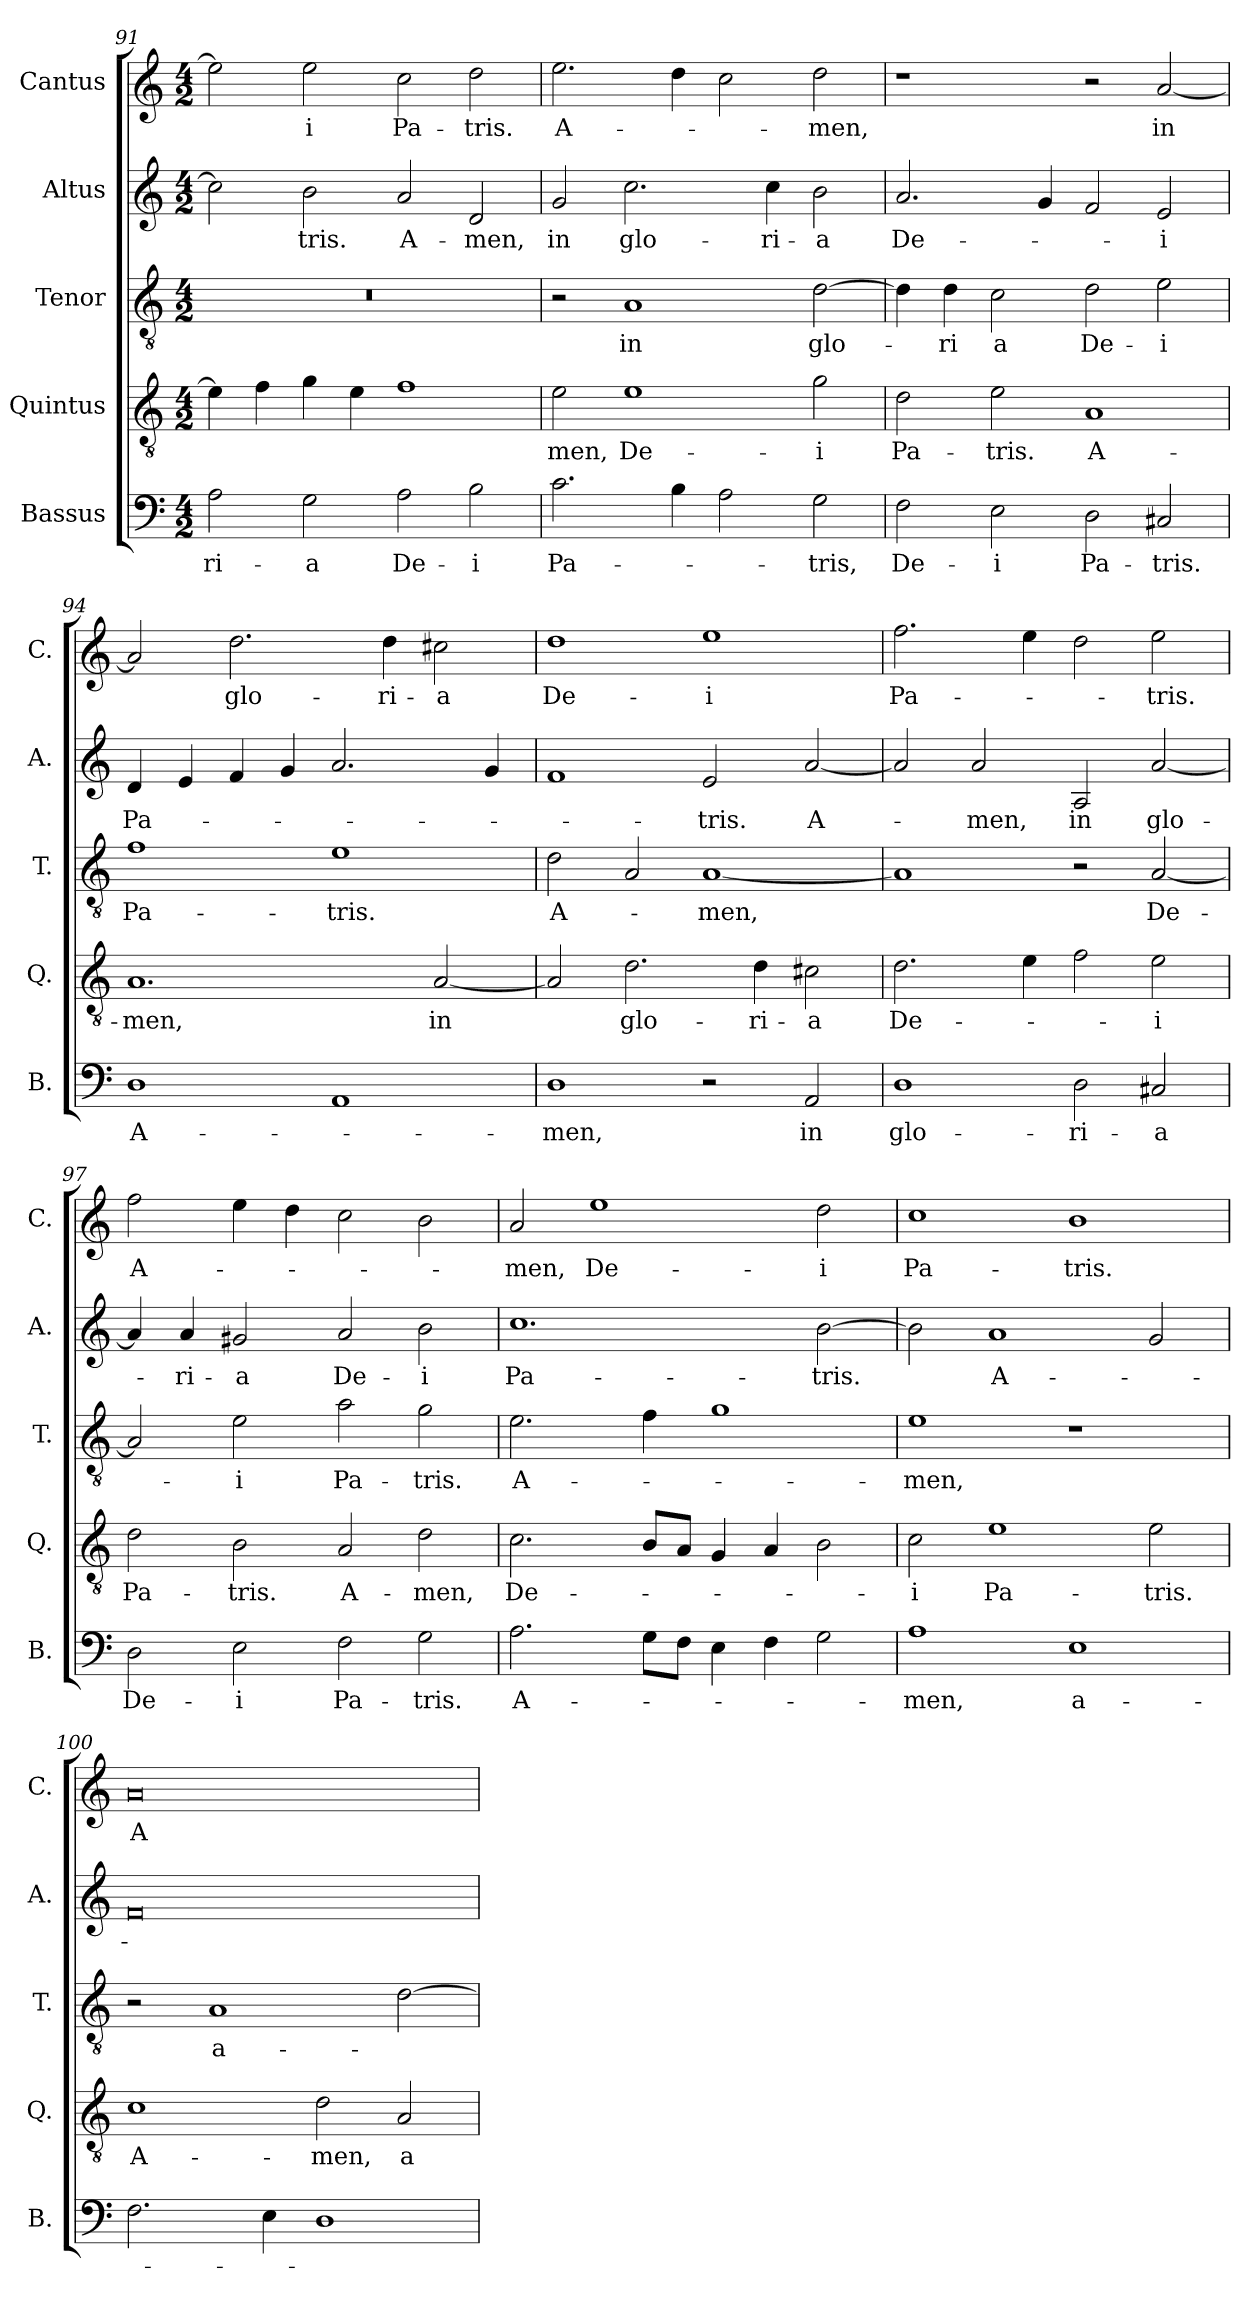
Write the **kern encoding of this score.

**kern	**text	**kern	**text	**kern	**text	**kern	**text	**kern	**text
*part5	*part5	*part4	*part4	*part3	*part3	*part2	*part2	*part1	*part1
*staff5	*staff5	*staff4	*staff4	*staff3	*staff3	*staff2	*staff2	*staff1	*staff1
*I"Bassus	*	*I"Quintus	*	*I"Tenor	*	*I"Altus	*	*I"Cantus	*
*I'B.	*	*I'Q.	*	*I'T.	*	*I'A.	*	*I'C.	*
*clefF4	*	*clefGv2	*	*clefGv2	*	*clefG2	*	*clefG2	*
*	*	*ITrd7c12	*	*ITrd7c12	*	*	*	*	*
*k[]	*	*k[]	*	*k[]	*	*k[]	*	*k[]	*
*C:	*	*C:	*	*C:	*	*C:	*	*C:	*
*M4/2	*	*M4/2	*	*M4/2	*	*M4/2	*	*M4/2	*
=91	=91	=91	=91	=91	=91	=91	=91	=91	=91
2A\	-ri-	4E\]	.	0r	.	2cc\]	.	2ee\]	.
.	.	4F\	.	.	.	.	.	.	.
2G\	-a	4G\	.	.	.	2b\	-tris.	2ee\	-i
.	.	4E\	.	.	.	.	.	.	.
2A\	De-	1F\	.	.	.	2a/	A-	2cc\	Pa-
2B\	-i	.	.	.	.	2d/	-men,	2dd\	-tris.
=92	=92	=92	=92	=92	=92	=92	=92	=92	=92
2.c\	Pa-	2E\	-men,	2r	.	2g/	in	2.ee\	A-
.	.	1E\	De-	1AA/	in	2.cc\	glo-	.	.
4B\	.	.	.	.	.	.	.	4dd\	.
2A\	.	.	.	.	.	.	.	2cc\	.
.	.	.	.	.	.	4cc\	-ri-	.	.
2G\	-tris,	2G\	-i	[2D\	glo-	2b\	-a	2dd\	-men,
=93	=93	=93	=93	=93	=93	=93	=93	=93	=93
2F\	De-	2D\	Pa-	4D\]	.	2.a/	De-	1r	.
.	.	.	.	4D\	-ri	.	.	.	.
2E\	-i	2E\	-tris.	2C\	a	.	.	.	.
.	.	.	.	.	.	4g/	.	.	.
2D\	Pa-	1AA/	A-	2D\	De-	2f/	.	2r	.
2C#X/	-tris.	.	.	2E\	-i	2e/	-i	[2a/	in
=94	=94	=94	=94	=94	=94	=94	=94	=94	=94
1D\	A-	1.AA/	-men,	1F\	Pa-	4d/	Pa-	2a/]	.
.	.	.	.	.	.	4e/	.	.	.
.	.	.	.	.	.	4f/	.	2.dd\	glo-
.	.	.	.	.	.	4g/	.	.	.
1AA/	.	.	.	1E\	-tris.	2.a/	.	.	.
.	.	.	.	.	.	.	.	4dd\	-ri-
.	.	[2AA/	in	.	.	.	.	2cc#\	-a
.	.	.	.	.	.	4g/	.	.	.
=95	=95	=95	=95	=95	=95	=95	=95	=95	=95
1D\	-men,	2AA/]	.	2D\	A-	1f/	.	1dd\	De-
.	.	2.D\	glo-	2AA/	.	.	.	.	.
2r	.	.	.	[1AA/	-men,	2e/	-tris.	1ee\	-i
.	.	4D\	-ri-	.	.	.	.	.	.
2AA/	in	2C#X\	-a	.	.	[2a/	A-	.	.
=96	=96	=96	=96	=96	=96	=96	=96	=96	=96
1D\	glo-	2.D\	De-	1AA/]	.	2a/]	.	2.ff\	Pa-
.	.	.	.	.	.	2a/	-men,	.	.
.	.	4E\	.	.	.	.	.	4ee\	.
2D\	-ri-	2F\	.	2r	.	2A/	in	2dd\	.
2C#X/	-a	2E\	-i	[2AA/	De-	[2a/	glo-	2ee\	-tris.
=97	=97	=97	=97	=97	=97	=97	=97	=97	=97
2D\	De-	2D\	Pa-	2AA/]	.	4a/]	.	2ff\	A-
.	.	.	.	.	.	4a/	-ri-	.	.
2E\	-i	2BB\	-tris.	2E\	-i	2g#X/	-a	4ee\	.
.	.	.	.	.	.	.	.	4dd\	.
2F\	Pa-	2AA/	A-	2A\	Pa-	2a/	De-	2cc\	.
2G\	-tris.	2D\	-men,	2G\	-tris.	2b\	-i	2b\	.
=98	=98	=98	=98	=98	=98	=98	=98	=98	=98
2.A\	A-	2.C\	De-	2.E\	A-	1.cc\	Pa-	2a/	-men,
.	.	.	.	.	.	.	.	1ee\	De-
8G\L	.	8BB/L	.	4F\	.	.	.	.	.
8F\J	.	8AA/J	.	.	.	.	.	.	.
4E\	.	4GG/	.	1G\	.	.	.	.	.
4F\	.	4AA/	.	.	.	.	.	.	.
2G\	.	2BB\	.	.	.	[2b\	-tris.	2dd\	-i
=99	=99	=99	=99	=99	=99	=99	=99	=99	=99
1A\	-men,	2C\	-i	1E\	-men,	2b\]	.	1cc\	Pa-
.	.	1E\	Pa-	.	.	1a/	A-	.	.
1E\	a-	.	.	1r	.	.	.	1b\	-tris.
.	.	2E\	-tris.	.	.	2g/	.	.	.
=100	=100	=100	=100	=100	=100	=100	=100	=100	=100
2.F\	.	1C\	A-	2r	.	0f/	.	0a/	A-
.	.	.	.	1AA/	a-	.	.	.	.
4E\	.	.	.	.	.	.	.	.	.
1D\	.	2D\	-men,	.	.	.	.	.	.
.	.	2AA/	a-	[2D\	.	.	.	.	.
=	=	=	=	=	=	=	=	=	=
*-	*-	*-	*-	*-	*-	*-	*-	*-	*-
